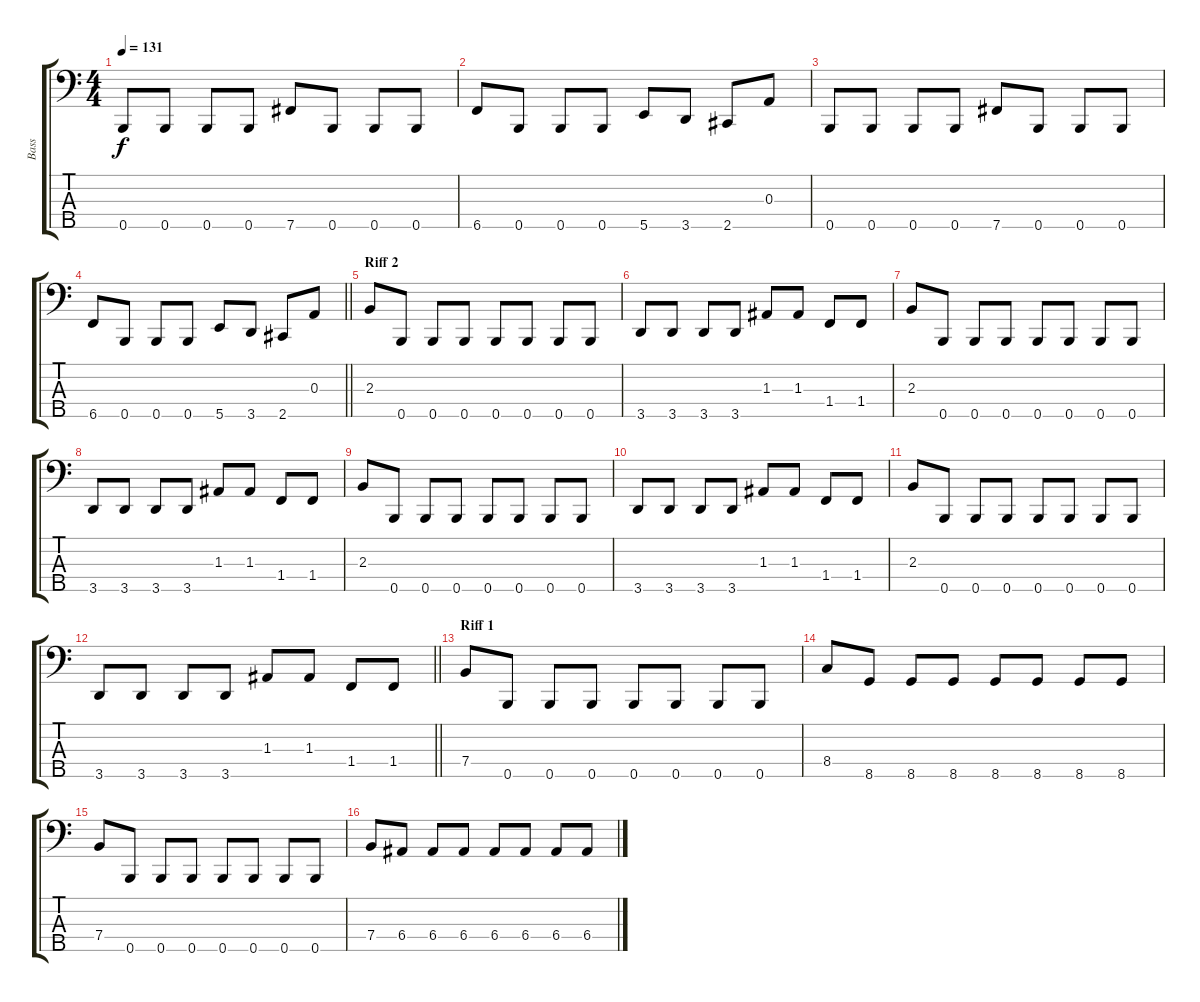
\track ("Bass" "Bass") {instrument electricbasspick}
\staff {score tabs}
\tuning (G2 D2 A1 E1 B0) {hide}
\ts (4 4)
\tempo 131
\clef f4
\ks c
0.5.8{dy f} 0.5.8 0.5.8 0.5.8 7.5.8 0.5.8 0.5.8 0.5.8 |
6.5.8 0.5.8 0.5.8 0.5.8 5.5.8 3.5.8 2.5.8 0.3.8 |
0.5.8 0.5.8 0.5.8 0.5.8 7.5.8 0.5.8 0.5.8 0.5.8 |
\barLineRight lightlight
6.5.8 0.5.8 0.5.8 0.5.8 5.5.8 3.5.8 2.5.8 0.3.8 |
\section ("" "Riff 2")
2.3.8 0.5.8 0.5.8 0.5.8 0.5.8 0.5.8 0.5.8 0.5.8 |
3.5.8 3.5.8 3.5.8 3.5.8 1.3.8 1.3.8 1.4.8 1.4.8 |
2.3.8 0.5.8 0.5.8 0.5.8 0.5.8 0.5.8 0.5.8 0.5.8 |
3.5.8 3.5.8 3.5.8 3.5.8 1.3.8 1.3.8 1.4.8 1.4.8 |
2.3.8 0.5.8 0.5.8 0.5.8 0.5.8 0.5.8 0.5.8 0.5.8 |
3.5.8 3.5.8 3.5.8 3.5.8 1.3.8 1.3.8 1.4.8 1.4.8 |
2.3.8 0.5.8 0.5.8 0.5.8 0.5.8 0.5.8 0.5.8 0.5.8 |
\barLineRight lightlight
3.5.8 3.5.8 3.5.8 3.5.8 1.3.8 1.3.8 1.4.8 1.4.8 |
\section ("" "Riff 1")
7.4.8 0.5.8 0.5.8 0.5.8 0.5.8 0.5.8 0.5.8 0.5.8 |
8.4.8 8.5.8 8.5.8 8.5.8 8.5.8 8.5.8 8.5.8 8.5.8 |
7.4.8 0.5.8 0.5.8 0.5.8 0.5.8 0.5.8 0.5.8 0.5.8 |
7.4.8 6.4.8 6.4.8 6.4.8 6.4.8 6.4.8 6.4.8 6.4.8
